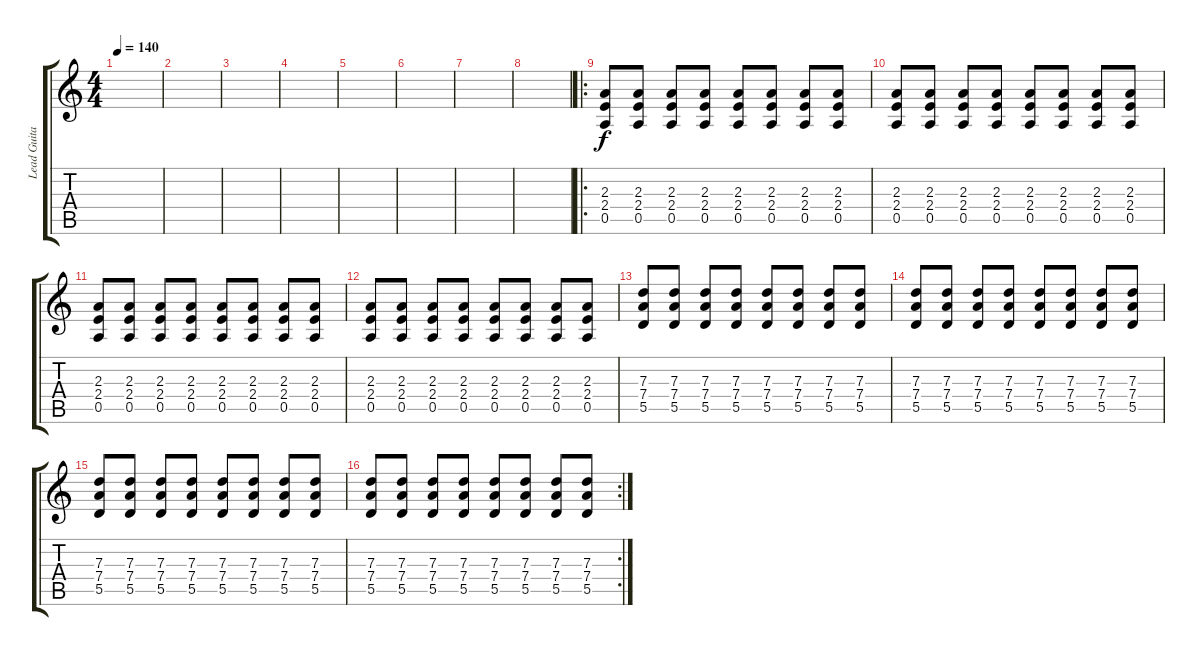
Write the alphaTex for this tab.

\track ("Lead Guitar" "Lead Guita") {instrument overdrivenguitar}
\staff {score tabs}
\tuning (E4 B3 G3 D3 A2 E2) {hide}
\ts (4 4)
\tempo 140
\clef g2
\ks c
|
|
|
|
|
|
|
|
\ro
(2.3 2.4 0.5).8 (2.3 2.4 0.5).8 (2.3 2.4 0.5).8 (2.3 2.4 0.5).8 (2.3 2.4 0.5).8 (2.3 2.4 0.5).8 (2.3 2.4 0.5).8 (2.3 2.4 0.5).8 |
(2.3 2.4 0.5).8 (2.3 2.4 0.5).8 (2.3 2.4 0.5).8 (2.3 2.4 0.5).8 (2.3 2.4 0.5).8 (2.3 2.4 0.5).8 (2.3 2.4 0.5).8 (2.3 2.4 0.5).8 |
(2.3 2.4 0.5).8 (2.3 2.4 0.5).8 (2.3 2.4 0.5).8 (2.3 2.4 0.5).8 (2.3 2.4 0.5).8 (2.3 2.4 0.5).8 (2.3 2.4 0.5).8 (2.3 2.4 0.5).8 |
(2.3 2.4 0.5).8 (2.3 2.4 0.5).8 (2.3 2.4 0.5).8 (2.3 2.4 0.5).8 (2.3 2.4 0.5).8 (2.3 2.4 0.5).8 (2.3 2.4 0.5).8 (2.3 2.4 0.5).8 |
(7.3 7.4 5.5).8 (7.3 7.4 5.5).8 (7.3 7.4 5.5).8 (7.3 7.4 5.5).8 (7.3 7.4 5.5).8 (7.3 7.4 5.5).8 (7.3 7.4 5.5).8 (7.3 7.4 5.5).8 |
(7.3 7.4 5.5).8 (7.3 7.4 5.5).8 (7.3 7.4 5.5).8 (7.3 7.4 5.5).8 (7.3 7.4 5.5).8 (7.3 7.4 5.5).8 (7.3 7.4 5.5).8 (7.3 7.4 5.5).8 |
(7.3 7.4 5.5).8 (7.3 7.4 5.5).8 (7.3 7.4 5.5).8 (7.3 7.4 5.5).8 (7.3 7.4 5.5).8 (7.3 7.4 5.5).8 (7.3 7.4 5.5).8 (7.3 7.4 5.5).8 |
\rc 2
(7.3 7.4 5.5).8 (7.3 7.4 5.5).8 (7.3 7.4 5.5).8 (7.3 7.4 5.5).8 (7.3 7.4 5.5).8 (7.3 7.4 5.5).8 (7.3 7.4 5.5).8 (7.3 7.4 5.5).8
